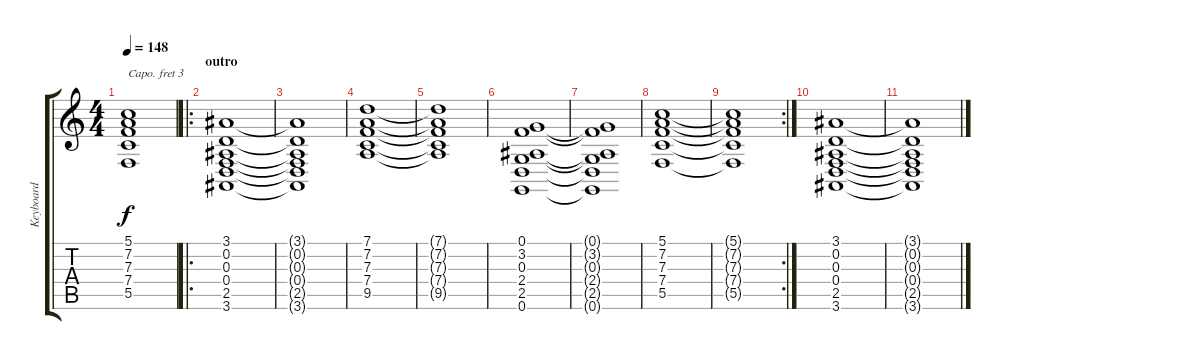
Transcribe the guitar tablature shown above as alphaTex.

\track ("Keyboard" "Keyboard") {instrument pad8sweep}
\staff {score tabs}
\capo 3
\tuning (E4 B3 G3 D3 A2 E2) {hide}
\ts (4 4)
\tempo 148
\clef g2
\ks c
(5.1{t} 7.2{t} 7.3{t} 7.4{t} 5.5{t}).1{dy f} |
\ro
\section ("" "outro")
(3.1 0.2 0.3 0.4 2.5 3.6).1 |
(3.1{t} 0.2{t} 0.3{t} 0.4{t} 2.5{t} 3.6{t}).1 |
(7.1 7.2 7.3 7.4 9.5).1 |
(7.1{t} 7.2{t} 7.3{t} 7.4{t} 9.5{t}).1 |
(0.1 3.2 0.3 2.4 2.5 0.6).1 |
(0.1{t} 3.2{t} 0.3{t} 2.4{t} 2.5{t} 0.6{t}).1 |
(5.1 7.2 7.3 7.4 5.5).1 |
\rc 2
(5.1{t} 7.2{t} 7.3{t} 7.4{t} 5.5{t}).1 |
(3.1 0.2 0.3 0.4 2.5 3.6).1{volume 0} |
(3.1{t} 0.2{t} 0.3{t} 0.4{t} 2.5{t} 3.6{t}).1
